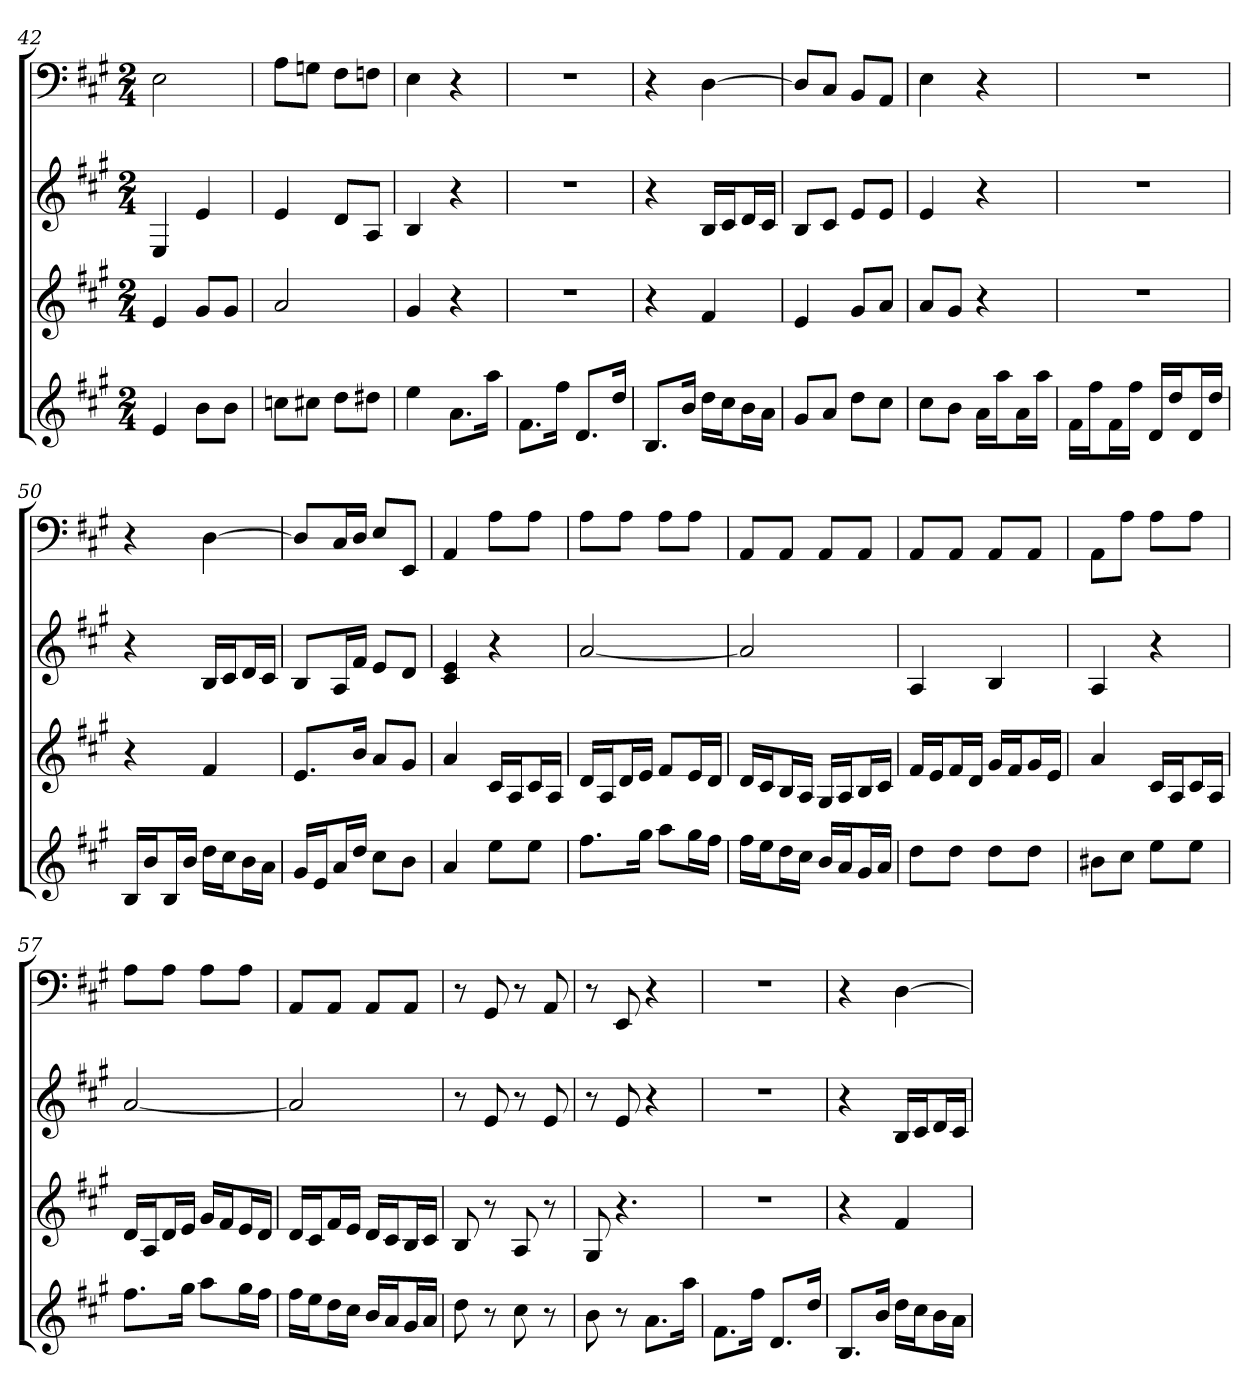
**kern	**kern	**kern	**kern
*part4	*part3	*part2	*part1
*staff4	*staff3	*staff2	*staff1
*k[f#c#g#]	*k[f#c#g#]	*k[f#c#g#]	*k[f#c#g#]
*A:	*A:	*A:	*A:
*M2/4	*M2/4	*M2/4	*M2/4
=42	=42	=42	=42
4e	4e	4E	2E
8bL	8g#L	4e	.
8bJ	8g#J	.	.
=43	=43	=43	=43
8ccnL	2a	4e	8AL
8cc#XJ	.	.	8GnJ
8ddL	.	8dL	8F#L
8dd#XJ	.	8AJ	8FnJ
=44	=44	=44	=44
4ee	4g#	4B	4E
8.aL	4r	4r	4r
16aaJk	.	.	.
=45	=45	=45	=45
8.f#L	2r	2r	2r
16ff#Jk	.	.	.
8.dL	.	.	.
16ddJk	.	.	.
=46	=46	=46	=46
8.BL	4r	4r	4r
16bJk	.	.	.
16ddLL	4f#	16BLL	[4D
16cc#J	.	16c#J	.
16bL	.	16dL	.
16aJJ	.	16c#JJ	.
=47	=47	=47	=47
8g#L	4e	8BL	8DL]
8aJ	.	8c#J	8C#J
8ddL	8g#L	8eL	8BBL
8cc#J	8aJ	8eJ	8AAJ
=48	=48	=48	=48
8cc#L	8aL	4e	4E
8bJ	8g#J	.	.
16aLL	4r	4r	4r
16aaJ	.	.	.
16aL	.	.	.
16aaJJ	.	.	.
=49	=49	=49	=49
16f#LL	2r	2r	2r
16ff#J	.	.	.
16f#L	.	.	.
16ff#JJ	.	.	.
16dLL	.	.	.
16ddJ	.	.	.
16dL	.	.	.
16ddJJ	.	.	.
=50	=50	=50	=50
16BLL	4r	4r	4r
16bJ	.	.	.
16BL	.	.	.
16bJJ	.	.	.
16ddLL	4f#	16BLL	[4D
16cc#J	.	16c#J	.
16bL	.	16dL	.
16aJJ	.	16c#JJ	.
=51	=51	=51	=51
16g#LL	8.eL	8BL	8DL]
16eJ	.	.	.
16aL	.	16AL	16C#L
16ddJJ	16bJk	16f#JJ	16DJJ
8cc#L	8aL	8eL	8EL
8bJ	8g#J	8dJ	8EEJ
=52	=52	=52	=52
4a	4a	4c# 4e	4AA
8eeL	16c#LL	4r	8AL
.	16AJ	.	.
8eeJ	16c#L	.	8AJ
.	16AJJ	.	.
=53	=53	=53	=53
8.ff#L	16dLL	[2a	8AL
.	16AJ	.	.
.	16dL	.	8AJ
16gg#Jk	16eJJ	.	.
8aaL	8f#L	.	8AL
16gg#L	16eL	.	8AJ
16ff#JJ	16dJJ	.	.
=54	=54	=54	=54
16ff#LL	16dLL	2a]	8AAL
16eeJ	16c#J	.	.
16ddL	16BL	.	8AAJ
16cc#JJ	16AJJ	.	.
16bLL	16G#LL	.	8AAL
16aJ	16AJ	.	.
16g#L	16BL	.	8AAJ
16aJJ	16c#JJ	.	.
=55	=55	=55	=55
8ddL	16f#LL	4A	8AAL
.	16eJ	.	.
8ddJ	16f#L	.	8AAJ
.	16dJJ	.	.
8ddL	16g#LL	4B	8AAL
.	16f#J	.	.
8ddJ	16g#L	.	8AAJ
.	16eJJ	.	.
=56	=56	=56	=56
8b#XL	4a	4A	8AAL
8cc#J	.	.	8AJ
8eeL	16c#LL	4r	8AL
.	16AJ	.	.
8eeJ	16c#L	.	8AJ
.	16AJJ	.	.
=57	=57	=57	=57
8.ff#L	16dLL	[2a	8AL
.	16AJ	.	.
.	16dL	.	8AJ
16gg#Jk	16eJJ	.	.
8aaL	16g#LL	.	8AL
.	16f#J	.	.
16gg#L	16eL	.	8AJ
16ff#JJ	16dJJ	.	.
=58	=58	=58	=58
16ff#LL	16dLL	2a]	8AAL
16eeJ	16c#J	.	.
16ddL	16f#L	.	8AAJ
16cc#JJ	16eJJ	.	.
16bLL	16dLL	.	8AAL
16aJ	16c#J	.	.
16g#L	16BL	.	8AAJ
16aJJ	16c#JJ	.	.
=59	=59	=59	=59
8dd	8B	8r	8r
8r	8r	8e	8GG#
8cc#	8A	8r	8r
8r	8r	8e	8AA
=60	=60	=60	=60
8b	8G#	8r	8r
8r	4.r	8e	8EE
8.aL	.	4r	4r
16aaJk	.	.	.
=61	=61	=61	=61
8.f#L	2r	2r	2r
16ff#Jk	.	.	.
8.dL	.	.	.
16ddJk	.	.	.
=62	=62	=62	=62
8.BL	4r	4r	4r
16bJk	.	.	.
16ddLL	4f#	16BLL	[4D
16cc#J	.	16c#J	.
16bL	.	16dL	.
16aJJ	.	16c#JJ	.
=	=	=	=
*-	*-	*-	*-
